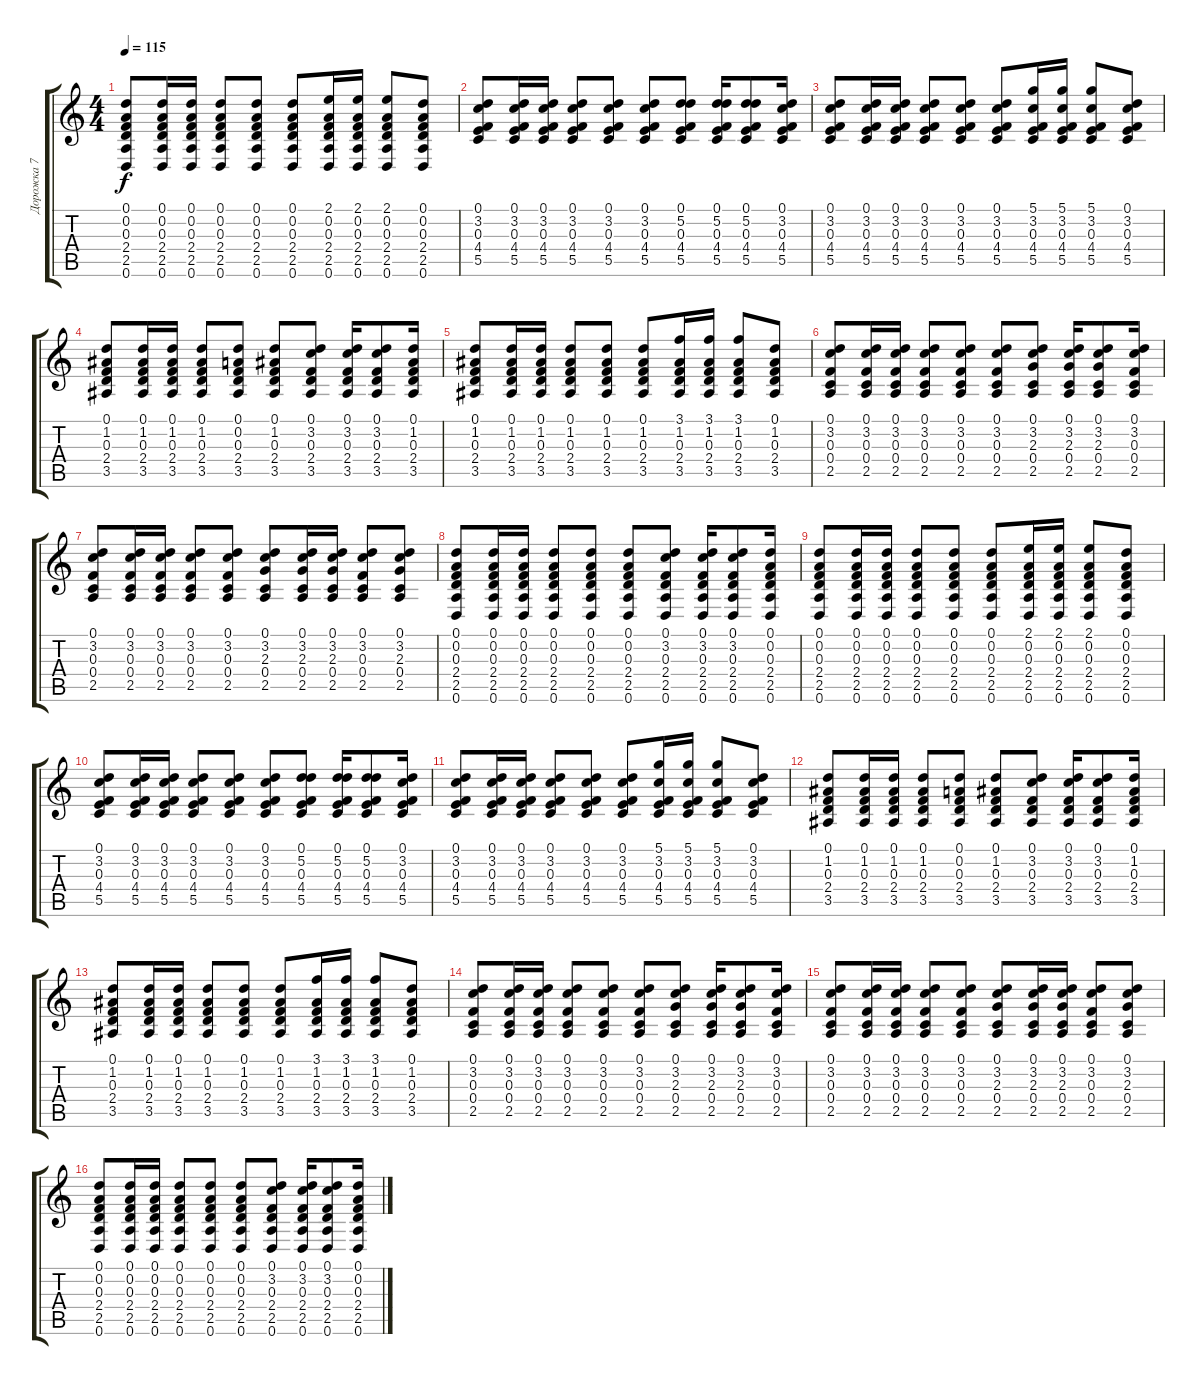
\track ("Дорожка 7" "Дорожка 7") {instrument acousticguitarsteel}
\staff {score tabs}
\tuning (D4 A3 F3 C3 G2 D2) {hide}
\ts (4 4)
\tempo 115
\clef g2
\ks c
(0.1 0.2 0.3 2.4 2.5 0.6).8{dy f} (0.1 0.2 0.3 2.4 2.5 0.6).16 (0.1 0.2 0.3 2.4 2.5 0.6).16 (0.1 0.2 0.3 2.4 2.5 0.6).8 (0.1 0.2 0.3 2.4 2.5 0.6).8 (0.1 0.2 0.3 2.4 2.5 0.6).8 (2.1 0.2 0.3 2.4 2.5 0.6).16 (2.1 0.2 0.3 2.4 2.5 0.6).16 (2.1 0.2 0.3 2.4 2.5 0.6).8 (0.1 0.2 0.3 2.4 2.5 0.6).8 |
(0.1 3.2 0.3 4.4 5.5).8 (0.1 3.2 0.3 4.4 5.5).16 (0.1 3.2 0.3 4.4 5.5).16 (0.1 3.2 0.3 4.4 5.5).8 (0.1 3.2 0.3 4.4 5.5).8 (0.1 3.2 0.3 4.4 5.5).8 (0.1 5.2 0.3 4.4 5.5).8 (0.1 5.2 0.3 4.4 5.5).16 (0.1 5.2 0.3 4.4 5.5).8 (0.1 3.2 0.3 4.4 5.5).16 |
(0.1 3.2 0.3 4.4 5.5).8 (0.1 3.2 0.3 4.4 5.5).16 (0.1 3.2 0.3 4.4 5.5).16 (0.1 3.2 0.3 4.4 5.5).8 (0.1 3.2 0.3 4.4 5.5).8 (0.1 3.2 0.3 4.4 5.5).8 (5.1 3.2 0.3 4.4 5.5).16 (5.1 3.2 0.3 4.4 5.5).16 (5.1 3.2 0.3 4.4 5.5).8 (0.1 3.2 0.3 4.4 5.5).8 |
(0.1 1.2 0.3 2.4 3.5).8 (0.1 1.2 0.3 2.4 3.5).16 (0.1 1.2 0.3 2.4 3.5).16 (0.1 1.2 0.3 2.4 3.5).8 (0.1 0.2 0.3 2.4 3.5).8 (0.1 1.2 0.3 2.4 3.5).8 (0.1 3.2 0.3 2.4 3.5).8 (0.1 3.2 0.3 2.4 3.5).16 (0.1 3.2 0.3 2.4 3.5).8 (0.1 1.2 0.3 2.4 3.5).16 |
(0.1 1.2 0.3 2.4 3.5).8 (0.1 1.2 0.3 2.4 3.5).16 (0.1 1.2 0.3 2.4 3.5).16 (0.1 1.2 0.3 2.4 3.5).8 (0.1 1.2 0.3 2.4 3.5).8 (0.1 1.2 0.3 2.4 3.5).8 (3.1 1.2 0.3 2.4 3.5).16 (3.1 1.2 0.3 2.4 3.5).16 (3.1 1.2 0.3 2.4 3.5).8 (0.1 1.2 0.3 2.4 3.5).8 |
(0.1 3.2 0.3 0.4 2.5).8 (0.1 3.2 0.3 0.4 2.5).16 (0.1 3.2 0.3 0.4 2.5).16 (0.1 3.2 0.3 0.4 2.5).8 (0.1 3.2 0.3 0.4 2.5).8 (0.1 3.2 0.3 0.4 2.5).8 (0.1 3.2 2.3 0.4 2.5).8 (0.1 3.2 2.3 0.4 2.5).16 (0.1 3.2 2.3 0.4 2.5).8 (0.1 3.2 0.3 0.4 2.5).16 |
(0.1 3.2 0.3 0.4 2.5).8 (0.1 3.2 0.3 0.4 2.5).16 (0.1 3.2 0.3 0.4 2.5).16 (0.1 3.2 0.3 0.4 2.5).8 (0.1 3.2 0.3 0.4 2.5).8 (0.1 3.2 2.3 0.4 2.5).8 (0.1 3.2 2.3 0.4 2.5).16 (0.1 3.2 2.3 0.4 2.5).16 (0.1 3.2 0.3 0.4 2.5).8 (0.1 3.2 2.3 0.4 2.5).8 |
(0.1 0.2 0.3 2.4 2.5 0.6).8 (0.1 0.2 0.3 2.4 2.5 0.6).16 (0.1 0.2 0.3 2.4 2.5 0.6).16 (0.1 0.2 0.3 2.4 2.5 0.6).8 (0.1 0.2 0.3 2.4 2.5 0.6).8 (0.1 0.2 0.3 2.4 2.5 0.6).8 (0.1 3.2 0.3 2.4 2.5 0.6).8 (0.1 3.2 0.3 2.4 2.5 0.6).16 (0.1 3.2 0.3 2.4 2.5 0.6).8 (0.1 0.2 0.3 2.4 2.5 0.6).16 |
(0.1 0.2 0.3 2.4 2.5 0.6).8 (0.1 0.2 0.3 2.4 2.5 0.6).16 (0.1 0.2 0.3 2.4 2.5 0.6).16 (0.1 0.2 0.3 2.4 2.5 0.6).8 (0.1 0.2 0.3 2.4 2.5 0.6).8 (0.1 0.2 0.3 2.4 2.5 0.6).8 (2.1 0.2 0.3 2.4 2.5 0.6).16 (2.1 0.2 0.3 2.4 2.5 0.6).16 (2.1 0.2 0.3 2.4 2.5 0.6).8 (0.1 0.2 0.3 2.4 2.5 0.6).8 |
(0.1 3.2 0.3 4.4 5.5).8 (0.1 3.2 0.3 4.4 5.5).16 (0.1 3.2 0.3 4.4 5.5).16 (0.1 3.2 0.3 4.4 5.5).8 (0.1 3.2 0.3 4.4 5.5).8 (0.1 3.2 0.3 4.4 5.5).8 (0.1 5.2 0.3 4.4 5.5).8 (0.1 5.2 0.3 4.4 5.5).16 (0.1 5.2 0.3 4.4 5.5).8 (0.1 3.2 0.3 4.4 5.5).16 |
(0.1 3.2 0.3 4.4 5.5).8 (0.1 3.2 0.3 4.4 5.5).16 (0.1 3.2 0.3 4.4 5.5).16 (0.1 3.2 0.3 4.4 5.5).8 (0.1 3.2 0.3 4.4 5.5).8 (0.1 3.2 0.3 4.4 5.5).8 (5.1 3.2 0.3 4.4 5.5).16 (5.1 3.2 0.3 4.4 5.5).16 (5.1 3.2 0.3 4.4 5.5).8 (0.1 3.2 0.3 4.4 5.5).8 |
(0.1 1.2 0.3 2.4 3.5).8 (0.1 1.2 0.3 2.4 3.5).16 (0.1 1.2 0.3 2.4 3.5).16 (0.1 1.2 0.3 2.4 3.5).8 (0.1 0.2 0.3 2.4 3.5).8 (0.1 1.2 0.3 2.4 3.5).8 (0.1 3.2 0.3 2.4 3.5).8 (0.1 3.2 0.3 2.4 3.5).16 (0.1 3.2 0.3 2.4 3.5).8 (0.1 1.2 0.3 2.4 3.5).16 |
(0.1 1.2 0.3 2.4 3.5).8 (0.1 1.2 0.3 2.4 3.5).16 (0.1 1.2 0.3 2.4 3.5).16 (0.1 1.2 0.3 2.4 3.5).8 (0.1 1.2 0.3 2.4 3.5).8 (0.1 1.2 0.3 2.4 3.5).8 (3.1 1.2 0.3 2.4 3.5).16 (3.1 1.2 0.3 2.4 3.5).16 (3.1 1.2 0.3 2.4 3.5).8 (0.1 1.2 0.3 2.4 3.5).8 |
(0.1 3.2 0.3 0.4 2.5).8 (0.1 3.2 0.3 0.4 2.5).16 (0.1 3.2 0.3 0.4 2.5).16 (0.1 3.2 0.3 0.4 2.5).8 (0.1 3.2 0.3 0.4 2.5).8 (0.1 3.2 0.3 0.4 2.5).8 (0.1 3.2 2.3 0.4 2.5).8 (0.1 3.2 2.3 0.4 2.5).16 (0.1 3.2 2.3 0.4 2.5).8 (0.1 3.2 0.3 0.4 2.5).16 |
(0.1 3.2 0.3 0.4 2.5).8 (0.1 3.2 0.3 0.4 2.5).16 (0.1 3.2 0.3 0.4 2.5).16 (0.1 3.2 0.3 0.4 2.5).8 (0.1 3.2 0.3 0.4 2.5).8 (0.1 3.2 2.3 0.4 2.5).8 (0.1 3.2 2.3 0.4 2.5).16 (0.1 3.2 2.3 0.4 2.5).16 (0.1 3.2 0.3 0.4 2.5).8 (0.1 3.2 2.3 0.4 2.5).8 |
(0.1 0.2 0.3 2.4 2.5 0.6).8 (0.1 0.2 0.3 2.4 2.5 0.6).16 (0.1 0.2 0.3 2.4 2.5 0.6).16 (0.1 0.2 0.3 2.4 2.5 0.6).8 (0.1 0.2 0.3 2.4 2.5 0.6).8 (0.1 0.2 0.3 2.4 2.5 0.6).8 (0.1 3.2 0.3 2.4 2.5 0.6).8 (0.1 3.2 0.3 2.4 2.5 0.6).16 (0.1 3.2 0.3 2.4 2.5 0.6).8 (0.1 0.2 0.3 2.4 2.5 0.6).16
